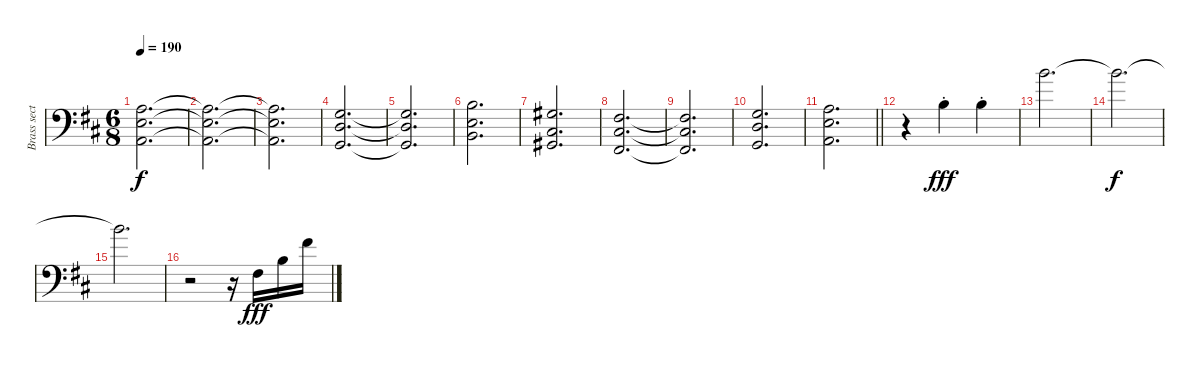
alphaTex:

\track ("Brass section" "Brass sect") {instrument brasssection}
\staff {score}
\tuning (Db4 Ab3 E3 B2 Gb2 A1) {hide}
\ts (6 8)
\tempo 190
\clef f4
\ks bminor
(1.2{t} 0.3{t} 3.5{t}).2{d dy f} |
(1.2{t} 0.3{t} 3.5{t}).2{d} |
(1.2{t} 0.3{t} 3.5{t}).2{d} |
(3.3 3.4 1.5).2{d} |
(3.3{t} 3.4{t} 1.5{t}).2{d} |
(3.2 0.3 0.4).2{d} |
(0.2 2.4 2.5).2{d} |
(2.3 2.4 0.5).2{d} |
(2.3{t} 2.4{t} 0.5{t}).2{d} |
(3.3 3.4 1.5).2{d} |
\barLineRight lightlight
(1.2 0.3 3.5).2{d} |
r.4 3.2{st}.4{dy fff} 3.2{st}.4 |
10.1.2{d} |
10.1{t}.2{d dy f} |
10.1{t}.2{d} |
r.2 r.16 2.3.16{dy fff} 3.2.16 5.1.16
